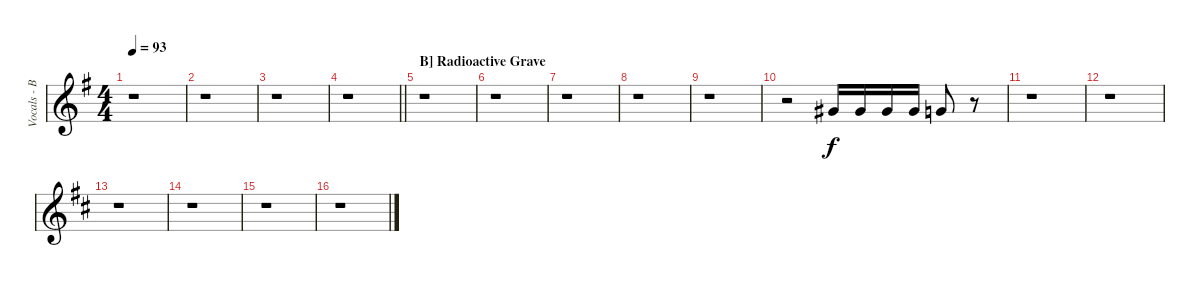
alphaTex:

\track ("Vocals - Bob Catley" "Vocals - B") {instrument frenchhorn}
\staff {score}
\tuning (E4 B3 G3 D3 A2 E2) {hide}
\ts (4 4)
\tempo 93
\clef g2
\ks eminor
r.1{dy f} |
r.1 |
r.1 |
\barLineRight lightlight
r.1 |
\section ("" "B] Radioactive Grave")
r.1 |
r.1 |
r.1 |
r.1 |
r.1 |
r.2 4.1.16{balance 9 instrument mutedtrumpet} 4.1.16 4.1.16 4.1.16 3.1.8 r.8 |
r.1 |
r.1 |
\ks bminor
r.1 |
r.1 |
r.1 |
r.1
